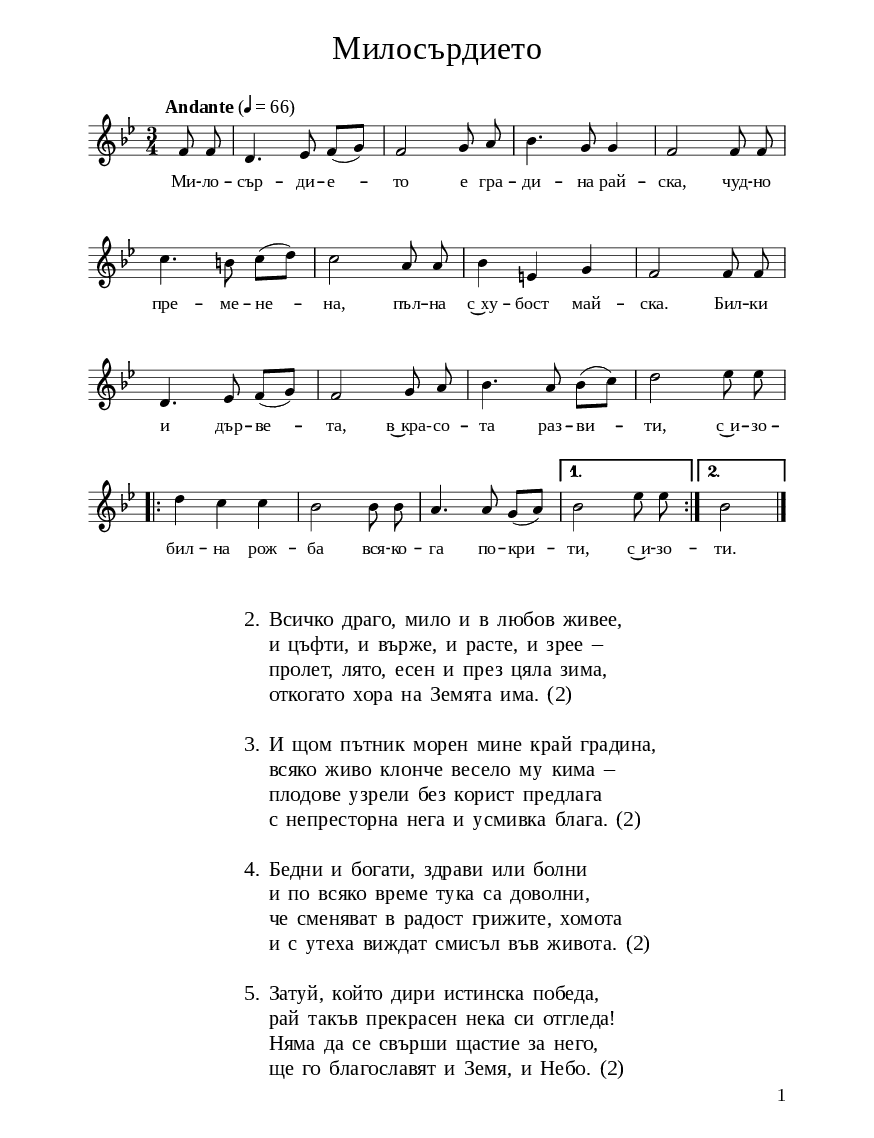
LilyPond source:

\version "2.24.3"

% include paper part and global functions
\include "include/globals.ily"

\bookpart {
  \label #'ref038
  \tocItem \markup "Милосърдието"
  \include "include/bookpart-paper.ily"
  \score {
    \include "include/score-layout.ily"

    \new Voice \absolute {
      \clef treble
      \key bes \major
      \time 3/4
      \tempoFunc "Andante" 4 "66"
      \autoBeamOff
      \partial 4
      \autoBeamOff
      f'8 f'8 | d'4. es'8 f' ([ g' ]) |  f'2 g'8 a' |  bes'4. g'8 g'4 |  f'2 f'8 f' \break |
      c''4. b'8 c'' ([ d'' ]) |c''2 a'8 a' | bes'4 e' g' | f'2 f'8 f' \break |
      d'4. es'8 f' ([ g' ]) | f'2 g'8 a' | bes'4. a'8 bes' ([ c'' ]) | d''2 es''8 es'' \break
      \repeat volta 2 {d''4 c'' c'' bes'2 bes'8 bes' | a'4. a'8 g' ( [a'] ) |}
      \alternative { { bes'2 es''8 es'' } {  bes'2 \bar "|." \break } }
    }


    \addlyrics {
      Ми -- ло -- сър -- ди -- е -- то е гра -- ди -- на рай --
      ска, чуд -- но пре -- ме -- не -- на, пъл -- на
      с~ху -- бост май -- ска. Бил -- ки и дър -- ве --
      та, "в~кра-" -- со -- та раз -- ви -- ти, с~и -- зо
      -- бил -- на рож -- ба вся -- ко -- га по -- кри
      -- ти, с~и -- зо -- ти.
    }

    \header {
      title = \titleFunc "Милосърдието" "Milosărdieto"
    }

    \midi{}

  } % score



  \markup \fontsize #bgCoupletFontSize {
    \hspace #15
    \override #`(baseline-skip . ,bgCoupletBaselineSkip)
    \column {
      \line {2. Всичко драго, мило и в любов живее,}

      \line {"   "и цъфти, и върже, и расте, и зрее  –}

      \line {"   "пролет, лято, есен и през цяла зима,}

      \line {"   "откогато хора на Земята има. (2)}
      \line {"   "}

      \line {3. И щом пътник морен мине край градина,}

      \line {"   "всяко живо клонче весело му кима –}

      \line {"   "плодове узрели без корист предлага}

      \line {"   "с непресторна нега и усмивка блага. (2)}
      \line {"   "}

      \line {4. Бедни и богати, здрави или болни }

      \line {"   "и по всяко време тука са доволни, }

      \line {"   "че сменяват в радост грижите, хомота }

      \line {"   " и с утеха виждат смисъл във живота. (2) }
      \line {"   "}

      \line {5. Затуй, който дири истинска победа,}

      \line {"   "рай такъв прекрасен нека си отгледа!}

      \line {"   "Няма да се свърши щастие за него,}

      \line {"   "ще го благославят и Земя, и Небо. (2)}



    }


  } % markup



} % bookpart
